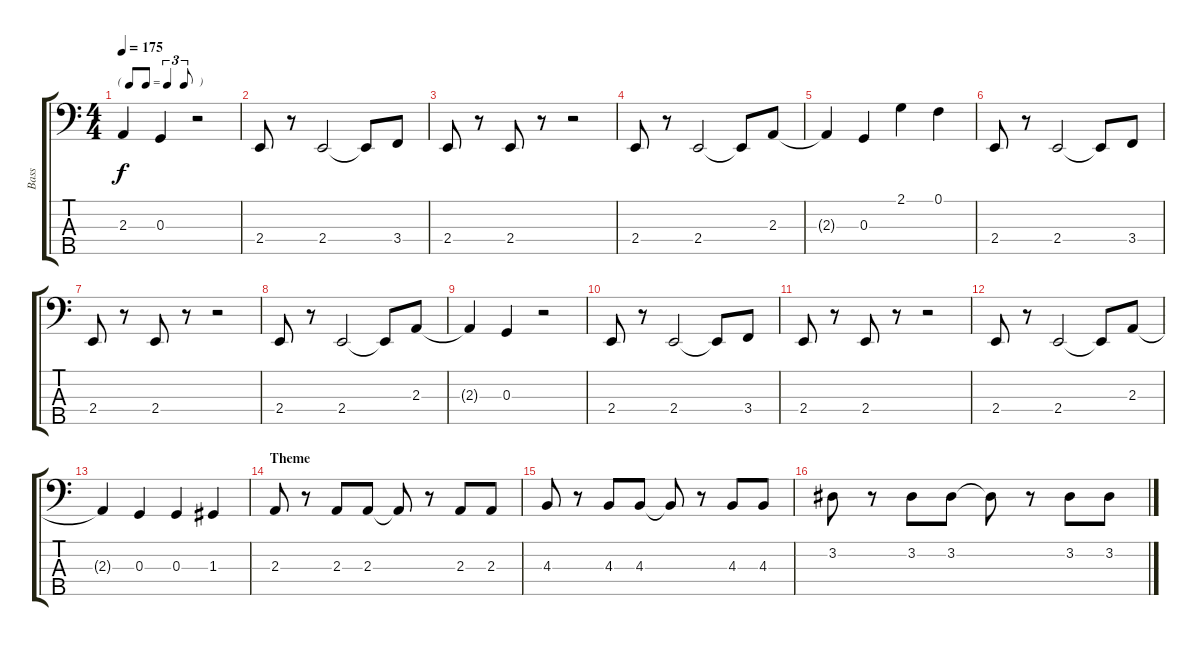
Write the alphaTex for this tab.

\track ("Bass" "Bass") {instrument electricbassfinger}
\staff {score tabs}
\tuning (F2 C2 G1 D1 A0) {hide}
\ts (4 4)
\tf triplet8th
\tempo 175
\clef f4
\ks c
2.3{t}.4{dy f} 0.3.4 r.2 |
2.4.8 r.8 2.4.2 2.4{t}.8 3.4.8 |
2.4.8 r.8 2.4.8 r.8 r.2 |
2.4.8 r.8 2.4.2 2.4{t}.8 2.3.8 |
2.3{t}.4 0.3.4 2.1.4 0.1.4 |
2.4.8 r.8 2.4.2 2.4{t}.8 3.4.8 |
2.4.8 r.8 2.4.8 r.8 r.2 |
2.4.8 r.8 2.4.2 2.4{t}.8 2.3.8 |
2.3{t}.4 0.3.4 r.2 |
2.4.8 r.8 2.4.2 2.4{t}.8 3.4.8 |
2.4.8 r.8 2.4.8 r.8 r.2 |
2.4.8 r.8 2.4.2 2.4{t}.8 2.3.8 |
2.3{t}.4 0.3.4 0.3.4 1.3.4 |
\section ("" "Theme")
2.3.8 r.8 2.3.8 2.3.8 2.3{t}.8 r.8 2.3.8 2.3.8 |
4.3.8 r.8 4.3.8 4.3.8 4.3{t}.8 r.8 4.3.8 4.3.8 |
3.2.8 r.8 3.2.8 3.2.8 3.2{t}.8 r.8 3.2.8 3.2.8
